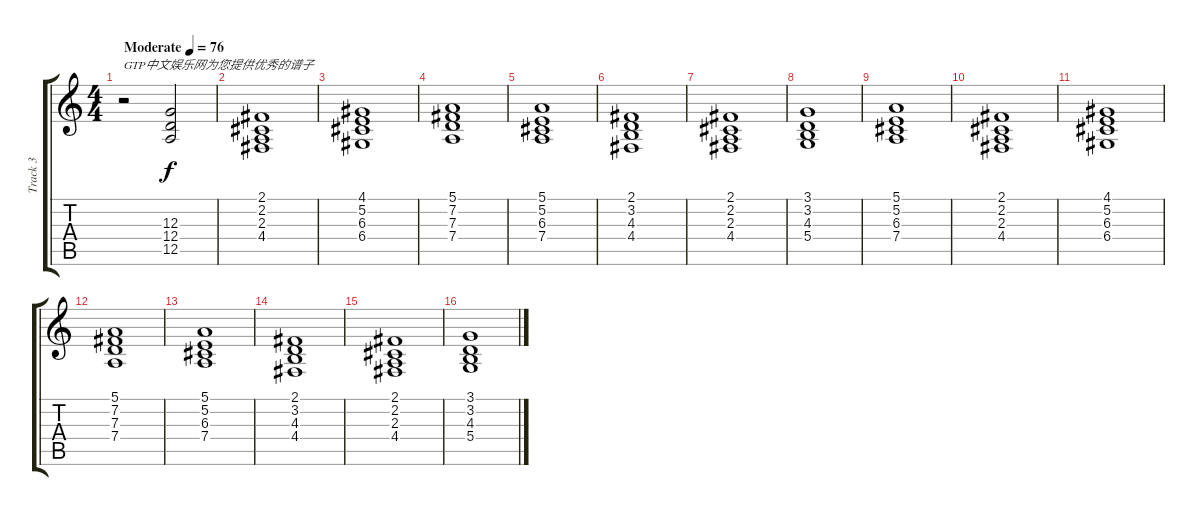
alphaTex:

\track ("Track 3" "Track 3") {instrument reversecymbal}
\staff {score tabs}
\tuning (E4 B3 G3 D3 A2 E2) {hide}
\ts (4 4)
\tempo (76 "Moderate")
\clef g2
\ks c
r.2{txt "GTP中文娱乐网为您提供优秀的谱子" dy f instrument reversecymbal} (12.3 12.4 12.5).2 |
(2.1 2.2 2.3 4.4).1{instrument stringensemble2} |
(4.1 5.2 6.3 6.4).1 |
(5.1 7.2 7.3 7.4).1 |
(5.1 5.2 6.3 7.4).1 |
(2.1 3.2 4.3 4.4).1 |
(2.1 2.2 2.3 4.4).1 |
(3.1 3.2 4.3 5.4).1 |
(5.1 5.2 6.3 7.4).1 |
(2.1 2.2 2.3 4.4).1 |
(4.1 5.2 6.3 6.4).1 |
(5.1 7.2 7.3 7.4).1 |
(5.1 5.2 6.3 7.4).1 |
(2.1 3.2 4.3 4.4).1 |
(2.1 2.2 2.3 4.4).1 |
(3.1 3.2 4.3 5.4).1
